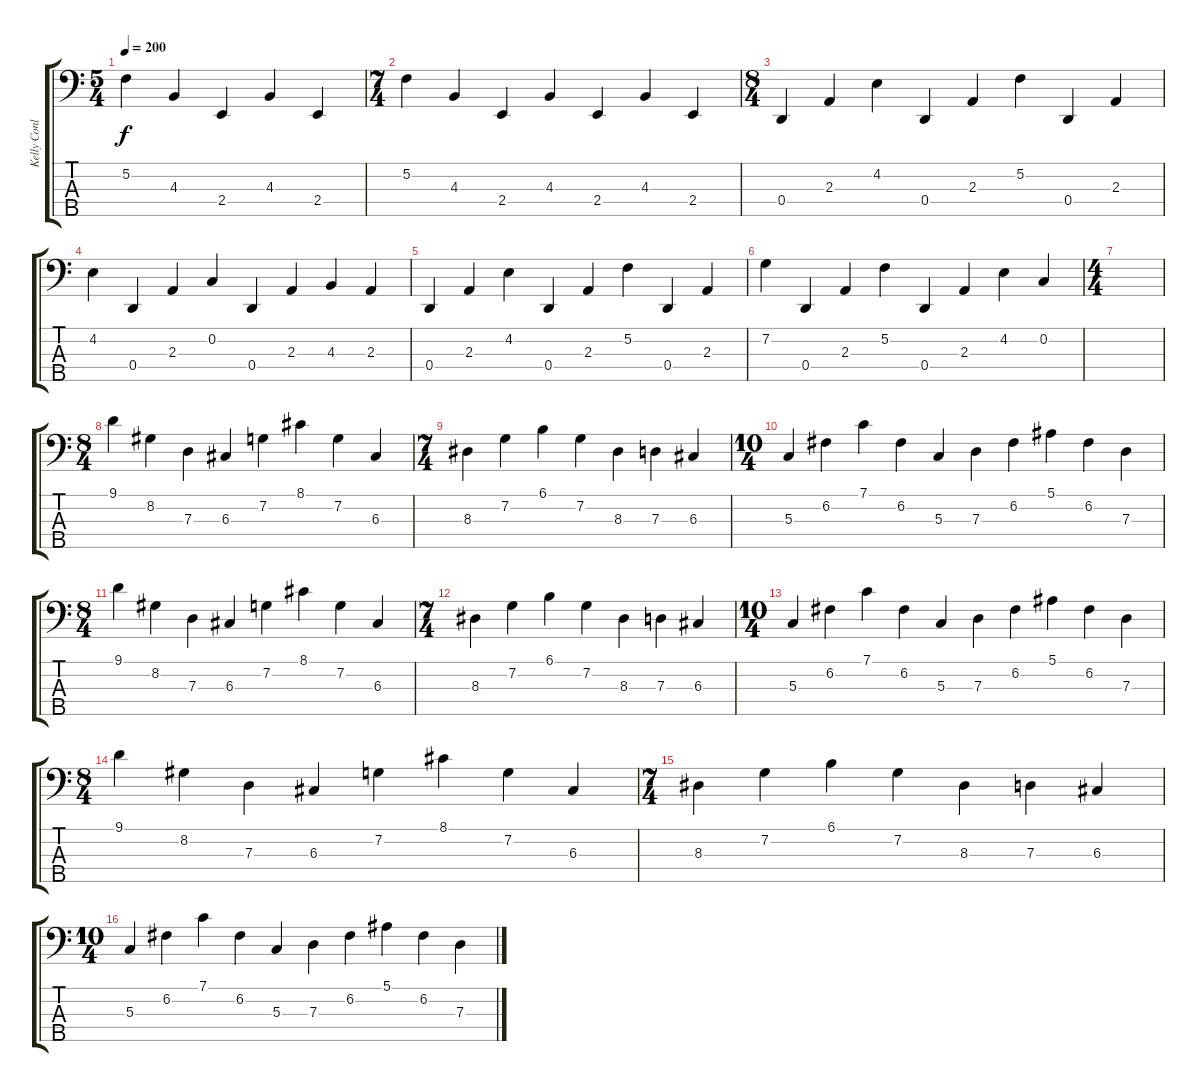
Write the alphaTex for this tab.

\track ("Kelly Conlon" "Kelly Conl") {instrument slapbass2}
\staff {score tabs}
\tuning (F2 C2 G1 D1 A0) {hide}
\ts (5 4)
\tempo 200
\clef f4
\ks c
5.2.4{dy f} 4.3.4 2.4.4 4.3.4 2.4.4 |
\ts (7 4)
5.2.4 4.3.4 2.4.4 4.3.4 2.4.4 4.3.4 2.4.4 |
\ts (8 4)
0.4.4 2.3.4 4.2.4 0.4.4 2.3.4 5.2.4 0.4.4 2.3.4 |
4.2.4 0.4.4 2.3.4 0.2.4 0.4.4 2.3.4 4.3.4 2.3.4 |
0.4.4 2.3.4 4.2.4 0.4.4 2.3.4 5.2.4 0.4.4 2.3.4 |
7.2.4 0.4.4 2.3.4 5.2.4 0.4.4 2.3.4 4.2.4 0.2.4 |
\ts (4 4)
|
\ts (8 4)
9.1.4{volume 9 instrument synthbass2} 8.2.4 7.3.4 6.3.4 7.2.4 8.1.4 7.2.4 6.3.4 |
\ts (7 4)
8.3.4 7.2.4 6.1.4 7.2.4 8.3.4 7.3.4 6.3.4 |
\ts (10 4)
5.3.4 6.2.4 7.1.4 6.2.4 5.3.4 7.3.4 6.2.4 5.1.4 6.2.4 7.3.4 |
\ts (8 4)
9.1.4 8.2.4 7.3.4 6.3.4 7.2.4 8.1.4 7.2.4 6.3.4 |
\ts (7 4)
8.3.4 7.2.4 6.1.4 7.2.4 8.3.4 7.3.4 6.3.4 |
\ts (10 4)
5.3.4 6.2.4 7.1.4 6.2.4 5.3.4 7.3.4 6.2.4 5.1.4 6.2.4 7.3.4 |
\ts (8 4)
9.1.4 8.2.4 7.3.4 6.3.4 7.2.4 8.1.4 7.2.4 6.3.4 |
\ts (7 4)
8.3.4 7.2.4 6.1.4 7.2.4 8.3.4 7.3.4 6.3.4 |
\ts (10 4)
5.3.4 6.2.4 7.1.4 6.2.4 5.3.4 7.3.4 6.2.4 5.1.4 6.2.4 7.3.4
